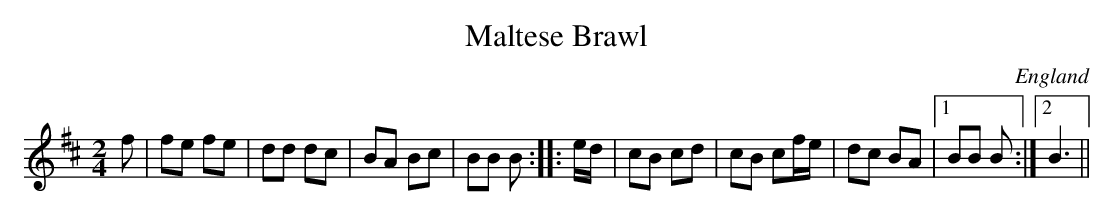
X:1
T:Maltese Brawl
O:England
M:2/4
L:1/8
K:Bm
f|\
fe fe|dd dc|BA Bc|BB B::\
e/d/|cB cd|cB cf/e/|dc BA|1 BB B :|2 B3||
